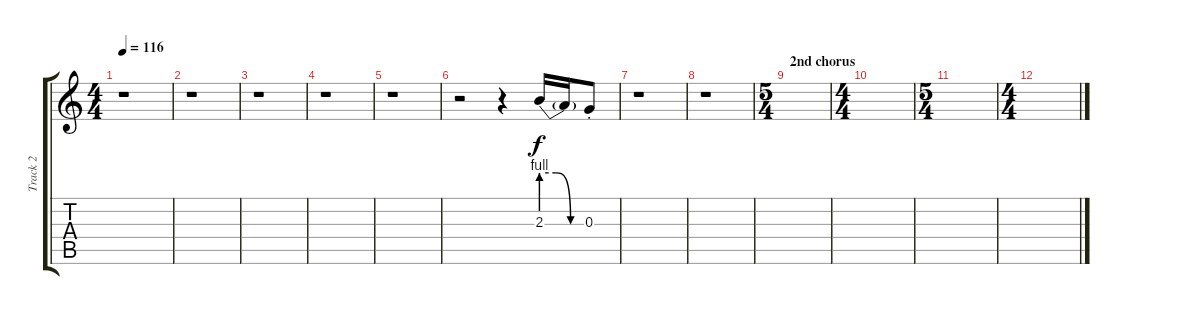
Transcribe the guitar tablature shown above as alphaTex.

\track ("Track 2" "Track 2") {instrument distortionguitar}
\staff {score tabs}
\tuning (E4 B3 G3 D3 A2 E2) {hide}
\ts (4 4)
\tempo 116
\clef g2
\ks c
r.1{dy f} |
r.1 |
r.1 |
r.1 |
r.1 |
r.2 r.4 2.3{be (custom 0 4 20 4 40 0 60 0)}.16 2.3{t}.16 0.3{st}.8 |
r.1 |
r.1 |
\ts (5 4)
\section ("" "2nd chorus")
|
\ts (4 4)
|
\ts (5 4)
|
\ts (4 4)
